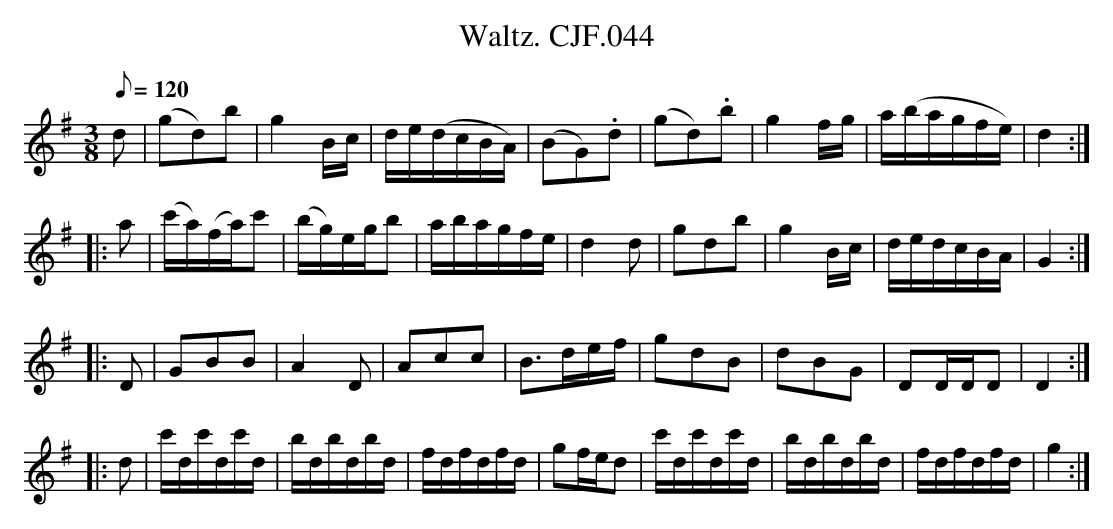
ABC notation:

X:1
T:Waltz. CJF.044
M:3/8
L:1/16
Q:1/8=120
K:G
d2|(g2d2)b2|g4Bc|de(dcBA)|(B2G2).d2|\
(g2d2).b2|g4fg|a(bagfe)|d4:|
|:a2|(c'a)(fa)c'2|(bg)egb2|abagfe|\
d4d2|g2d2b2|g4Bc|dedcBA|G4:|
|:D2|G2B2B2|A4D2|A2c2c2|B3def|\
g2d2B2|d2B2G2|D2DDD2|D4:|
|:d2|c'dc'dc'd|bdbdbd|fdfdfd|g2fed2|\
c'dc'dc'd|bdbdbd|fdfdfd|g4:|
